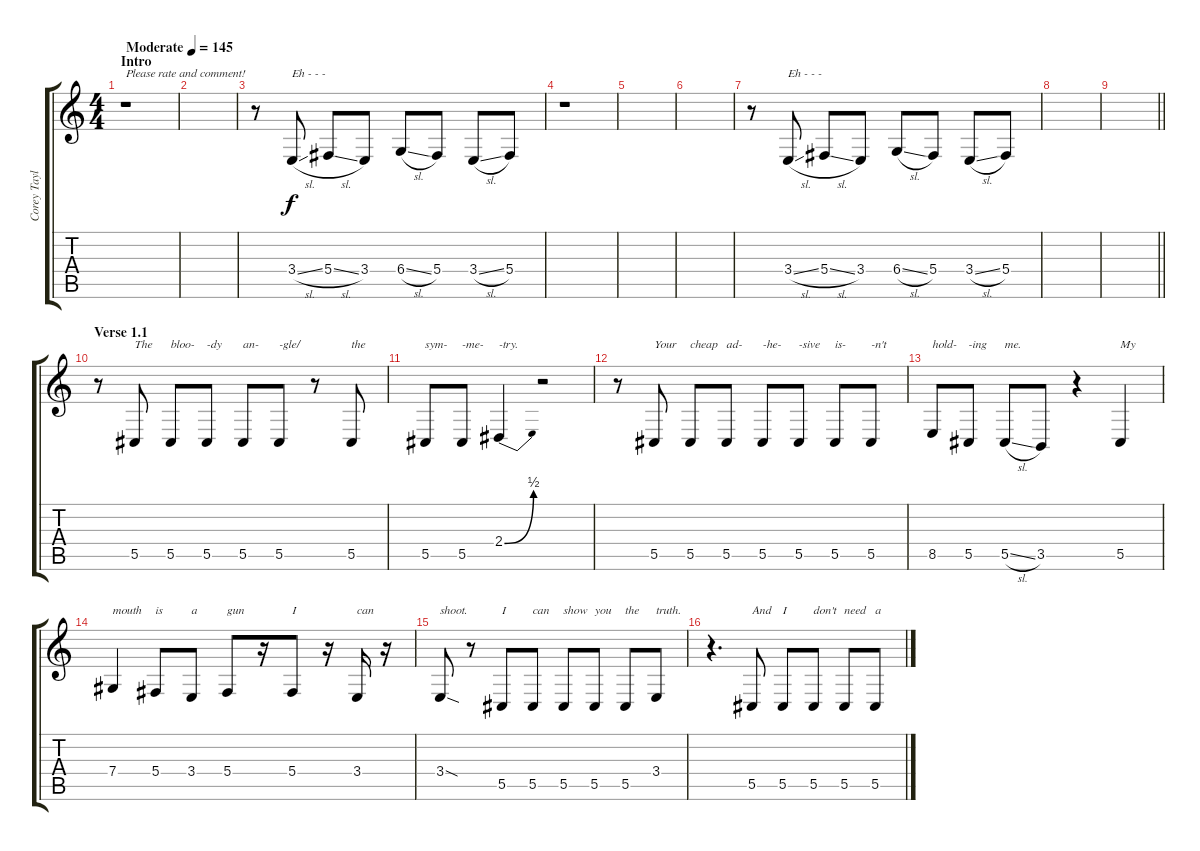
\track ("Corey Taylor" "Corey Tayl") {instrument lead2sawtooth}
\staff {score tabs}
\tuning (Eb4 Bb3 Gb3 Db3 Ab2 Db2) {hide}
\ts (4 4)
\section ("" "Intro")
\tempo (145 "Moderate")
\clef g2
\ks c
r.1{txt "Please rate and comment!" dy f instrument lead2sawtooth} |
|
r.8 3.4{sl}.8{txt "Eh - - - "} 5.4{sl}.8 3.4.8 6.4{sl}.8 5.4.8 3.4{sl}.8 5.4.8 |
r.1 |
|
|
r.8 3.4{sl}.8{txt "Eh - - - "} 5.4{sl}.8 3.4.8 6.4{sl}.8 5.4.8 3.4{sl}.8 5.4.8 |
|
\barLineRight lightlight
|
\section ("" "Verse 1.1")
r.8 5.5.8{txt "The"} 5.5.8{txt "bloo-"} 5.5.8{txt "-dy"} 5.5.8{txt "an-"} 5.5.8{txt "-gle/"} r.8 5.5.8{txt "the"} |
5.5.8{txt "sym-"} 5.5.8{txt "-me-"} 2.4{be (bend 0 0 60 2)}.4{txt "-try."} r.2 |
r.8 5.5.8{txt "Your"} 5.5.8{txt "cheap"} 5.5.8{txt "ad-"} 5.5.8{txt "-he-"} 5.5.8{txt "-sive"} 5.5.8{txt "is-"} 5.5.8{txt "-n't"} |
8.5.8{txt "hold-"} 5.5.8{txt "-ing"} 5.5{sl}.8{txt "me."} 3.5.8 r.4 5.5.4{txt "My"} |
7.4.4{txt "mouth"} 5.4.8{txt "is"} 3.4.8{txt "a"} 5.4.8{txt "gun"} r.16 5.4.8{txt "I"} r.16 3.4.16{txt "can"} r.16 |
3.4{sod}.8{txt "shoot."} r.8 5.5.8{txt "I"} 5.5.8{txt "can"} 5.5.8{txt "show"} 5.5.8{txt "you"} 5.5.8{txt "the"} 3.4.8{txt "truth."} |
r.4{d} 5.5.8{txt "And"} 5.5.8{txt "I"} 5.5.8{txt "don't"} 5.5.8{txt "need"} 5.5.8{txt "a"}
